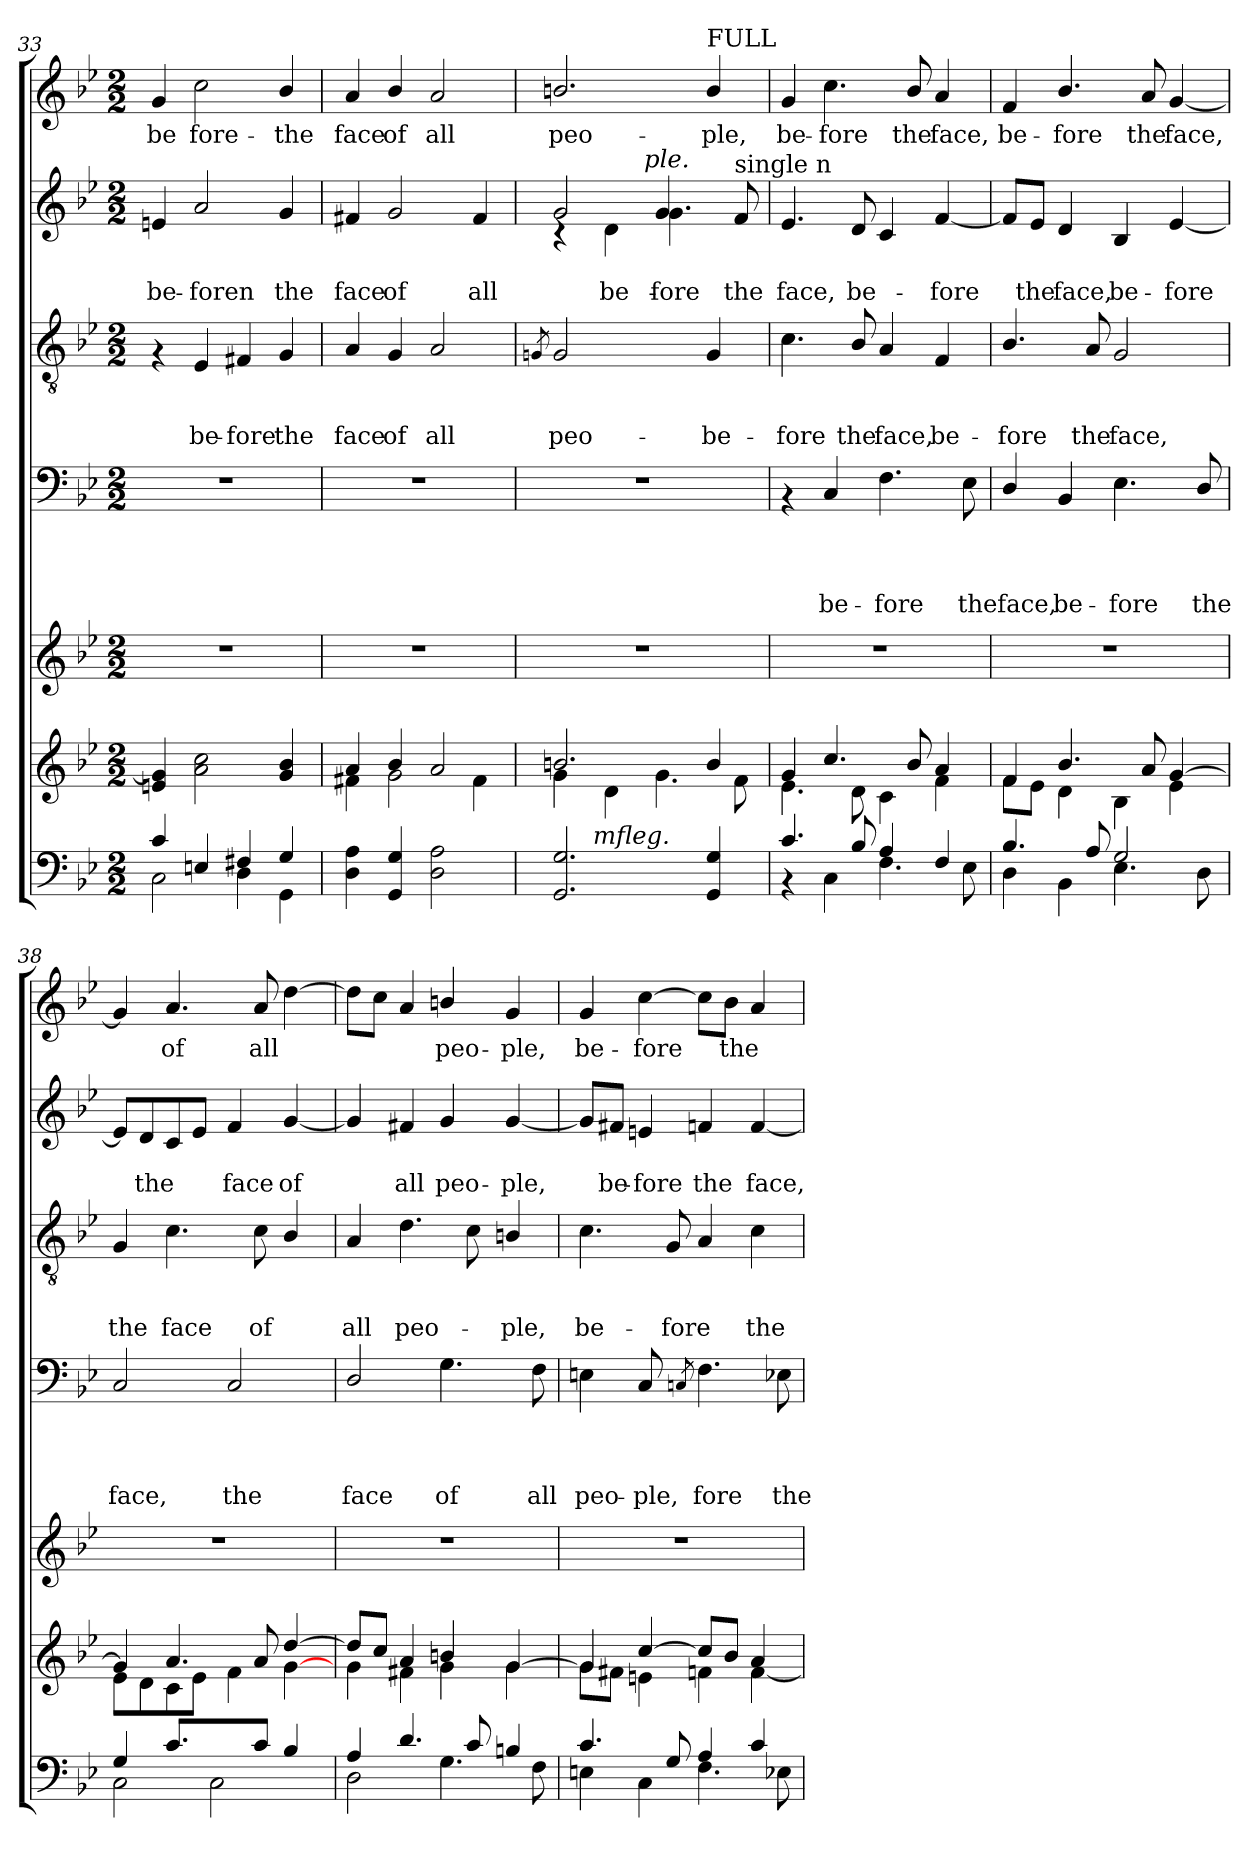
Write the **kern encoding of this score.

**kern	**kern	**kern	**kern	**text	**text	**text	**text	**kern	**text	**text	**text	**kern	**text	**text	**kern	**text
*part6	*part6	*part5	*part4	*part4	*part4	*part4	*part4	*part3	*part3	*part3	*part3	*part2	*part2	*part2	*part1	*part1
*staff7	*staff6	*staff5	*staff4	*staff4	*staff4	*staff4	*staff4	*staff3	*staff3	*staff3	*staff3	*staff2	*staff2	*staff2	*staff1	*staff1
*clefF4	*clefG2	*clefG2	*clefF4	*	*	*	*	*clefGv2	*	*	*	*clefG2	*	*	*clefG2	*
*k[b-e-]	*k[b-e-]	*k[b-e-]	*k[b-e-]	*	*	*	*	*k[b-e-]	*	*	*	*k[b-e-]	*	*	*k[b-e-]	*
*B-:	*B-:	*B-:	*B-:	*	*	*	*	*B-:	*	*	*	*B-:	*	*	*B-:	*
*M2/2	*M2/2	*M2/2	*M2/2	*	*	*	*	*M2/2	*	*	*	*M2/2	*	*	*M2/2	*
=33	=33	=33	=33	=33	=33	=33	=33	=33	=33	=33	=33	=33	=33	=33	=33	=33
*^	*	*	*	*	*	*	*	*	*	*	*	*	*	*	*	*
!	!	!	!	!	!	!	!	!	!	!	!	!	!	!	!LO:LY:b	!	!LO:LY:b
4c/	2C\	4en/ 4g/]	1r	1r	.	.	.	.	4rF	.	.	.	4en/	.	be-	4g/	be
!	!	!	!	!	!	!	!	!	!	!	!	!LO:LY:b	!	!	!LO:LY:b	!	!LO:LY:b
4En/	.	2a\ 2cc\	.	.	.	.	.	.	4E-/	.	.	be-	2a/	.	-foren	2cc\	fore-
!	!	!	!	!	!	!	!	!	!	!	!	!LO:LY:b	!	!	!	!	!
4F#X/	4D\	.	.	.	.	.	.	.	4F#X/	.	.	-fore	.	.	.	.	.
!	!	!	!	!	!	!	!	!	!	!	!	!LO:LY:b	!	!	!LO:LY:b	!	!LO:LY:b
4G/	4GG\	4g/ 4b-/	.	.	.	.	.	.	4G/	.	.	the	4g/	.	the	4b-/	-the
!!LO:PB:g=z
=34	=34	=34	=34	=34	=34	=34	=34	=34	=34	=34	=34	=34	=34	=34	=34	=34	=34
*	*	*^	*	*	*	*	*	*	*	*	*	*	*	*	*	*	*
!	!	!	!	!	!	!	!	!	!	!	!	!	!LO:LY:b	!	!	!LO:LY:b	!	!LO:LY:b
*v	*v	*	*	*	*	*	*	*	*	*	*	*	*	*	*	*	*	*
4D\ 4A\	4a/	4f#X\	1r	1r	.	.	.	.	4A/	.	.	face	4f#X/	.	face	4a/	face
!	!	!	!	!	!	!	!	!	!	!	!	!LO:LY:b	!	!	!LO:LY:b	!	!LO:LY:b
4GG/ 4G/	4b-/	2g\	.	.	.	.	.	.	4G/	.	.	of	2g/	.	of	4b-/	of
!	!	!	!	!	!	!	!	!	!	!	!	!LO:LY:b	!	!	!	!	!LO:LY:b
2D\ 2A\	2a/	.	.	.	.	.	.	.	2A/	.	.	all	.	.	.	2a/	all
!	!	!	!	!	!	!	!	!	!	!	!	!	!	!	!LO:LY:b	!	!
.	.	4f#\	.	.	.	.	.	.	.	.	.	.	4f#/	.	all	.	.
=35	=35	=35	=35	=35	=35	=35	=35	=35	=35	=35	=35	=35	=35	=35	=35	=35	=35
.	.	.	.	.	.	.	.	.	8qGn/	.	.	.	.	.	.	.	.
!	!	!	!	!	!	!	!	!	!	!	!	!	!LO:TX:a:i:t=peo	!	!	!	!
!	!	!	!	!	!	!	!	!	!	!	!	!LO:LY:b	!	!	!	!	!LO:LY:b
*^	*	*	*	*	*	*	*	*	*	*	*	*	*^	*	*	*	*
*	*	*	*	*	*	*	*	*	*	*	*	*	*	*	*^	*	*	*	*
2.GG/ 2.G/	8..ryy	2.bn/	4g\	1r	1r	.	.	.	.	2G/	.	.	peo-	4...ryy	2g/	4rc	.	.	2.bn/	peo-
!	!LO:TX:a:i:t=mfleg.	!	!	!	!	!	!	!	!	!	!	!	!	!	!	!	!	!	!	!
.	2ryy	.	.	.	.	.	.	.	.	.	.	.	.	.	.	.	.	.	.	.
!	!	!	!	!	!	!	!	!	!	!	!	!	!	!	!	!	!	!LO:LY:b	!	!
.	.	.	4d\	.	.	.	.	.	.	.	.	.	.	.	.	4d\	.	be-	.	.
!	!	!	!	!	!	!	!	!	!	!	!	!	!	!LO:TX:a:i:t=ple.	!	!	!	!	!	!
.	.	.	.	.	.	.	.	.	.	.	.	.	.	2ryy	.	.	.	.	.	.
!	!	!	!	!	!	!	!	!	!	!	!	!	!	!	!	!	!	!LO:LY:b	!	!
.	.	.	4.g\	.	.	.	.	.	.	4ryy	.	.	.	.	4g/	4.g\	.	fore	.	.
.	4ryy	.	.	.	.	.	.	.	.	.	.	.	.	.	.	.	.	.	.	.
!	!	!	!	!	!	!	!	!	!	!	!	!	!	!	!	!	!	!	!LO:TX:a:t=FULL	!
!	!	!	!	!	!	!	!	!	!	!	!	!	!LO:LY:b	!	!	!	!	!	!	!LO:LY:b
4GG/ 4G/	.	4b/	.	.	.	.	.	.	.	4G/	.	.	-be-	.	8ryy	.	.	.	4b/	-ple,
!	!	!	!	!	!	!	!	!	!	!	!	!	!	!	!LO:TX:a:t=single n	!	!	!	!	!
!	!	!	!	!	!	!	!	!	!	!	!	!	!	!	!	!	!	!LO:LY:b	!	!
.	.	.	8f\	.	.	.	.	.	.	.	.	.	.	.	8f/	8ryy	.	the	.	.
.	32ryy	.	.	.	.	.	.	.	.	.	.	.	.	32ryy	.	.	.	.	.	.
*	*	*	*	*	*	*	*	*	*	*	*	*	*	*v	*v	*v	*	*	*	*
=36	=36	=36	=36	=36	=36	=36	=36	=36	=36	=36	=36	=36	=36	=36	=36	=36	=36	=36
!	!	!	!	!	!	!	!	!	!	!	!	!	!LO:LY:b	!	!	!LO:LY:b	!	!LO:LY:b
4.c/	4rAA	4g/	4.e-\	1r	4rAA	.	.	.	.	4.c\	.	.	-fore	4.e-/	.	-face,	4g/	be-
!	!	!	!	!	!	!	!	!	!LO:LY:b	!	!	!	!	!	!	!	!	!LO:LY:b
.	4C\	4.cc/	.	.	4C/	.	.	.	be-	.	.	.	.	.	.	.	4.cc\	-fore
!	!	!	!	!	!	!	!	!	!	!	!	!	!LO:LY:b	!	!	!LO:LY:b	!	!
8B-/	.	.	8d\	.	.	.	.	.	.	8B-/	.	.	the	8d/	.	be-	.	.
!	!	!	!	!	!	!	!	!	!LO:LY:b	!	!	!	!LO:LY:b	!	!	!	!	!
4A/	4.F\	.	4c\	.	4.F\	.	.	.	-fore	4A/	.	.	face,	4c/	.	.	.	.
!	!	!	!	!	!	!	!	!	!	!	!	!	!	!	!	!	!	!LO:LY:b
.	.	8b-/	.	.	.	.	.	.	.	.	.	.	.	.	.	.	8b-/	the
!	!	!	!	!	!	!	!	!	!	!	!	!	!LO:LY:b	!	!	!LO:LY:b	!	!LO:LY:b
4F/	.	4a/	4f\	.	.	.	.	.	.	4F/	.	.	be-	[<4f/	.	-fore	4a/	face,
!	!	!	!	!	!	!	!	!	!LO:LY:b	!	!	!	!	!	!	!	!	!
.	8E-\	.	.	.	8E-\	.	.	.	the	.	.	.	.	.	.	.	.	.
=37	=37	=37	=37	=37	=37	=37	=37	=37	=37	=37	=37	=37	=37	=37	=37	=37	=37	=37
!	!	!	!	!	!	!	!	!	!LO:LY:b	!	!	!	!LO:LY:b	!	!	!	!	!LO:LY:b
4.B-/	4D\	4f/	8f\L	1r	4D/	.	.	.	face,	4.B-/	.	.	-fore	8f/L]	.	.	4f/	be-
!	!	!	!	!	!	!	!	!	!	!	!	!	!	!	!	!LO:LY:b	!	!
.	.	.	8e-\J	.	.	.	.	.	.	.	.	.	.	8e-/J	.	the	.	.
!	!	!	!	!	!	!	!	!	!LO:LY:b	!	!	!	!	!	!	!LO:LY:b	!	!LO:LY:b
.	4BB-\	4.b-/	4d\	.	4BB-/	.	.	.	be-	.	.	.	.	4d/	.	face,	4.b-/	-fore
!	!	!	!	!	!	!	!	!	!	!	!	!	!LO:LY:b	!	!	!	!	!
8A/	.	.	.	.	.	.	.	.	.	8A/	.	.	the	.	.	.	.	.
!	!	!	!	!	!	!	!	!	!LO:LY:b	!	!	!	!LO:LY:b	!	!	!LO:LY:b	!	!
2G/	4.E-\	.	4B-\	.	4.E-\	.	.	.	-fore	2G/	.	.	face,	4B-/	.	be-	.	.
!	!	!	!	!	!	!	!	!	!	!	!	!	!	!	!	!	!	!LO:LY:b
.	.	8a/	.	.	.	.	.	.	.	.	.	.	.	.	.	.	8a/	the
!	!	!	!	!	!	!	!	!	!	!	!	!	!	!	!	!LO:LY:b	!	!LO:LY:b
.	.	[>4g/	4e-\	.	.	.	.	.	.	.	.	.	.	[>4e-/	.	-fore	[>4g/	face,
!	!	!	!	!	!	!	!	!	!LO:LY:b	!	!	!	!	!	!	!	!	!
.	8D\	.	.	.	8D/	.	.	.	the	.	.	.	.	.	.	.	.	.
!!LO:PB:g=z
=38	=38	=38	=38	=38	=38	=38	=38	=38	=38	=38	=38	=38	=38	=38	=38	=38	=38	=38
*^	*^	*	*^	*	*	*	*	*	*	*	*	*	*	*	*	*	*	*
!	!	!	!	!	!	!	!	!	!	!	!	!LO:LY:b	!	!	!	!LO:LY:b	!	!	!	!	!
2C\	4G/	4ryy	4..ryy	4g/]	8e-\L	2ryy	1r	2C/	.	.	.	face,	4G/	.	.	the	8e-/L]	.	.	4g/]	.
!	!	!	!	!	!	!	!	!	!	!	!	!	!	!	!	!	!	!	!LO:LY:b	!	!
.	.	.	.	.	8d\	.	.	.	.	.	.	.	.	.	.	.	8d/	.	the	.	.
!	!	!	!	!	!	!	!	!	!	!	!	!	!	!	!	!LO:LY:b	!	!	!	!	!LO:LY:b
.	2.ryy	8.c/L	.	4.a/	8c\	.	.	.	.	.	.	.	4.c\	.	.	face	8c/	.	.	4.a/	of
.	.	.	.	.	8e-\J	.	.	.	.	.	.	.	.	.	.	.	8e-/J	.	.	.	.
.	.	8.ryy	2C\	.	.	.	.	.	.	.	.	.	.	.	.	.	.	.	.	.	.
!	!	!	!	!	!	!	!	!	!	!	!	!LO:LY:b	!	!	!	!	!	!	!LO:LY:b	!	!
2ryy	.	.	.	.	2ryy	4f\	.	2C/	.	.	.	the	.	.	.	.	4f/	.	face	.	.
!	!	!	!	!	!	!	!	!	!	!	!	!	!	!	!	!LO:LY:b	!	!	!	!	!LO:LY:b
.	.	8c/J	.	8a/	.	.	.	.	.	.	.	.	8c\	.	.	of	.	.	.	8a/	all
!	!	!	!	!	!	!	!	!	!	!	!	!	!	!	!	!	!	!	!LO:LY:b	!	!
.	.	4B-/	.	[>4dd/	.	[<4g\	.	.	.	.	.	.	4B-/	.	.	.	[<4g/	.	of	[>4dd\	.
.	.	.	16ryy	.	.	.	.	.	.	.	.	.	.	.	.	.	.	.	.	.	.
*	*	*	*	*	*v	*v	*	*	*	*	*	*	*	*	*	*	*	*	*	*	*
=39	=39	=39	=39	=39	=39	=39	=39	=39	=39	=39	=39	=39	=39	=39	=39	=39	=39	=39	=39	=39
!	!	!	!	!	!	!	!	!	!	!	!LO:LY:b	!	!	!	!LO:LY:b	!	!	!	!	!
*	*v	*v	*v	*	*	*	*	*	*	*	*	*	*	*	*	*	*	*	*	*
4A/	2D\	8dd/L]	4g\	1r	2D/	.	.	.	face	4A/	.	.	all	4g/]	.	.	8dd\L]	.
.	.	8cc/J	.	.	.	.	.	.	.	.	.	.	.	.	.	.	8cc\J	.
!	!	!	!	!	!	!	!	!	!	!	!	!	!LO:LY:b	!	!	!LO:LY:b	!	!
4.d/	.	4a/	4f#X\	.	.	.	.	.	.	4.d\	.	.	peo-	4f#X/	.	all	4a/	.
!	!	!	!	!	!	!	!	!	!LO:LY:b	!	!	!	!	!	!	!LO:LY:b	!	!LO:LY:b
.	4.G\	4bn/	4g\	.	4.G\	.	.	.	of	.	.	.	.	4g/	.	peo-	4bn/	peo-
8c/	.	.	.	.	.	.	.	.	.	8c\	.	.	.	.	.	.	.	.
!	!	!	!	!	!	!	!	!	!	!	!	!	!LO:LY:b	!	!	!LO:LY:b	!	!LO:LY:b
4Bn/	.	[<4g/	4g\	.	.	.	.	.	.	4Bn/	.	.	-ple,	[<4g/	.	-ple,	4g/	-ple,
!	!	!	!	!	!	!	!	!	!LO:LY:b	!	!	!	!	!	!	!	!	!
.	8F\	.	.	.	8F\	.	.	.	all	.	.	.	.	.	.	.	.	.
=40	=40	=40	=40	=40	=40	=40	=40	=40	=40	=40	=40	=40	=40	=40	=40	=40	=40	=40
!	!	!	!	!	!	!	!	!	!LO:LY:b	!	!	!	!LO:LY:b	!	!	!	!	!LO:LY:b
4.c/	4En\	4g/]	8g\L	1r	4En\	.	.	.	peo-	4.c\	.	.	be-	8g/L]	.	.	4g/	be-
!	!	!	!	!	!	!	!	!	!	!	!	!	!	!	!	!LO:LY:b	!	!
.	.	.	8f#X\J	.	.	.	.	.	.	.	.	.	.	8f#X/J	.	be-	.	.
!	!	!	!	!	!	!	!	!	!LO:LY:b	!	!	!	!	!	!	!LO:LY:b	!	!LO:LY:b
.	4C\	[>4cc/	4en\	.	8C/	.	.	.	-ple,	.	.	.	.	4en/	.	-fore	[>4cc\	-fore
!	!	!	!	!	!	!	!	!	!	!	!	!	!LO:LY:b	!	!	!	!	!
8G/	.	.	.	.	8ryy	.	.	.	.	8G/	.	.	-fore	.	.	.	.	.
.	.	.	.	.	8qCn/	.	.	.	.	.	.	.	.	.	.	.	.	.
!	!	!	!	!	!	!	!	!	!LO:LY:b	!	!	!	!	!	!	!LO:LY:b	!	!
4A/	4.F\	8cc/L]	4fn\	.	4.F\	.	.	.	fore	4A/	.	.	.	4fn/	.	the	8cc\L]	.
!	!	!	!	!	!	!	!	!	!	!	!	!	!	!	!	!	!	!LO:LY:b
.	.	8b-/J	.	.	.	.	.	.	.	.	.	.	.	.	.	.	8b-\J	the
!	!	!	!	!	!	!	!	!	!	!	!	!	!LO:LY:b	!	!	!LO:LY:b	!	!
4c/	.	4a/	[<4f\	.	.	.	.	.	.	4c\	.	.	the	[<4f/	.	face,	4a/	.
!	!	!	!	!	!	!	!	!	!LO:LY:b	!	!	!	!	!	!	!	!	!
.	8E-X\	.	.	.	8E-X\	.	.	.	the	.	.	.	.	.	.	.	.	.
*v	*v	*	*	*	*	*	*	*	*	*	*	*	*	*	*	*	*	*
*	*v	*v	*	*	*	*	*	*	*	*	*	*	*	*	*	*	*
=	=	=	=	=	=	=	=	=	=	=	=	=	=	=	=	=
*-	*-	*-	*-	*-	*-	*-	*-	*-	*-	*-	*-	*-	*-	*-	*-	*-
